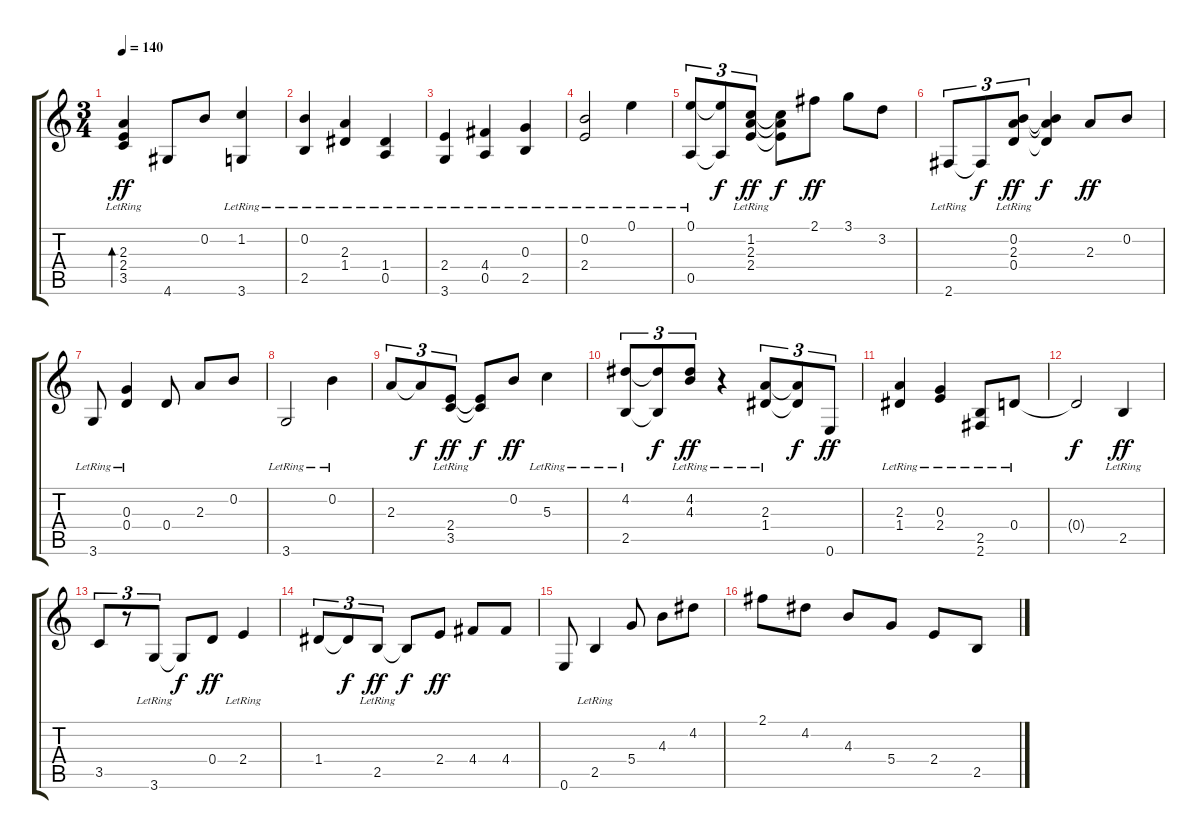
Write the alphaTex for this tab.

\track "" {instrument acousticguitarsteel}
\staff {score tabs}
\tuning (E4 B3 G3 D3 A2 E2) {hide}
\ts (3 4)
\tempo 140
\clef g2
\ks c
(2.3 2.4 3.5{lr}).4{bd 120 dy ff} 4.6.8 0.2.8 (1.2 3.6{lr}).4 |
(0.2 2.5{lr}).4 (2.3 1.4{lr}).4 (1.4 0.5{lr}).4 |
(2.4 3.6{lr}).4 (4.4 0.5{lr}).4 (0.3 2.5{lr}).4 |
(0.2 2.4{lr}).2 0.1{lr}.4 |
(0.1{lr} 0.5{lr}).8{tu (3 2)} (0.1{t} 0.5{t}).8{tu (3 2) dy f} (1.2{lr} 2.3{lr} 2.4{lr}).8{tu (3 2) dy ff} (1.2{t} 2.3{t} 2.4{t}).8{dy f} 2.1.8{dy ff} 3.1.8 3.2.8 |
2.6{lr}.8{tu (3 2)} 2.6{t}.8{tu (3 2) dy f} (0.2{lr} 2.3{lr} 0.4{lr}).8{tu (3 2) dy ff} (0.2{t} 2.3{t} 0.4{t}).4{dy f} 2.3.8{dy ff} 0.2.8 |
3.6{lr}.8 (0.3 0.4{lr}).4 0.4.8 2.3.8 0.2.8 |
3.6{lr}.2 0.2{lr}.4 |
2.3.8{tu (3 2)} 2.3{t}.8{tu (3 2) dy f} (2.4{lr} 3.5{lr}).8{tu (3 2) dy ff} (2.4{t} 3.5{t}).8{dy f} 0.2.8{dy ff} 5.3{lr}.4 |
(4.2{lr} 2.5{lr}).8{tu (3 2)} (4.2{t} 2.5{t}).8{tu (3 2) dy f} (4.2{lr} 4.3{lr}).8{tu (3 2) dy ff} r.4 (2.3{lr} 1.4{lr}).8{tu (3 2)} (2.3{t} 1.4{t}).8{tu (3 2) dy f} 0.6.8{tu (3 2) dy ff} |
(2.3 1.4{lr}).4 (0.3 2.4{lr}).4 (2.5{lr} 2.6{lr}).8 0.4{lr}.8 |
0.4{t}.2{dy f} 2.5{lr}.4{dy ff} |
3.5.8{tu (3 2)} r.8{tu (3 2)} 3.6{lr}.8{tu (3 2)} 3.6{t}.8{dy f} 0.4.8{dy ff} 2.4{lr}.4 |
1.4.8{tu (3 2)} 1.4{t}.8{tu (3 2) dy f} 2.5{lr}.8{tu (3 2) dy ff} 2.5{t}.8{dy f} 2.4.8{dy ff} 4.4.8 4.4.8 |
0.6.8 2.5{lr}.4 5.4.8 4.3.8 4.2.8 |
2.1.8 4.2.8 4.3.8 5.4.8 2.4.8 2.5.8
